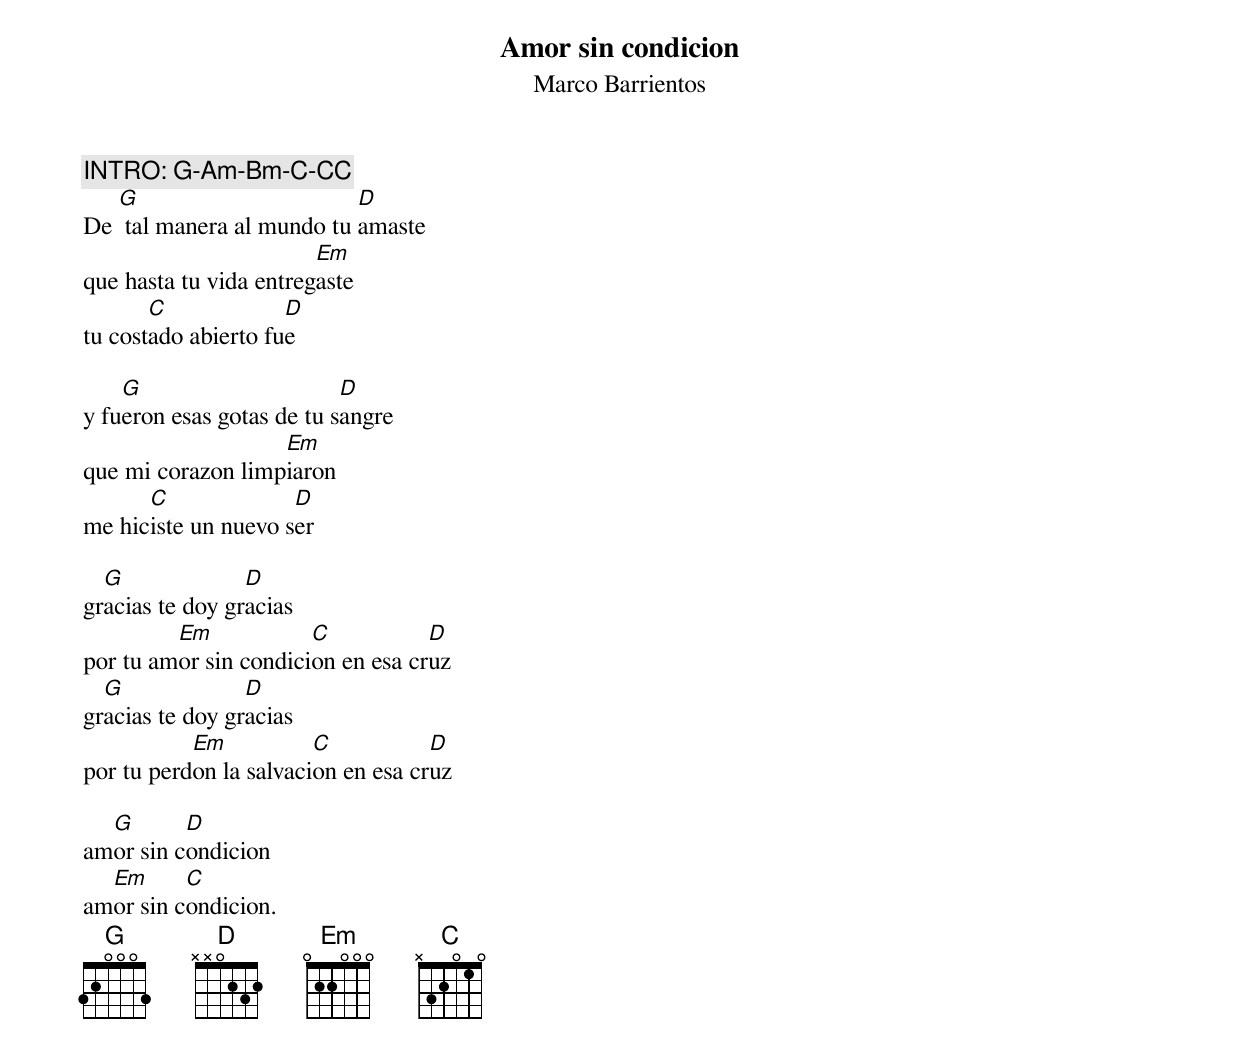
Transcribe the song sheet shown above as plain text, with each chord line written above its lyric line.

Amor sin condicion
Marco Barrientos
INTRO: G-Am-Bm-C-CC
   G                       D
De  tal manera al mundo tu amaste
                        Em
que hasta tu vida entregaste
       C             D
tu costado abierto fue

    G                      D
y fueron esas gotas de tu sangre
                   Em
que mi corazon limpiaron
      C              D
me hiciste un nuevo ser

  G              D
gracias te doy gracias
         Em            C           D
por tu amor sin condicion en esa cruz
  G              D
gracias te doy gracias
           Em           C           D
por tu perdon la salvacion en esa cruz

  G       D
amor sin condicion
  Em      C
amor sin condicion.
